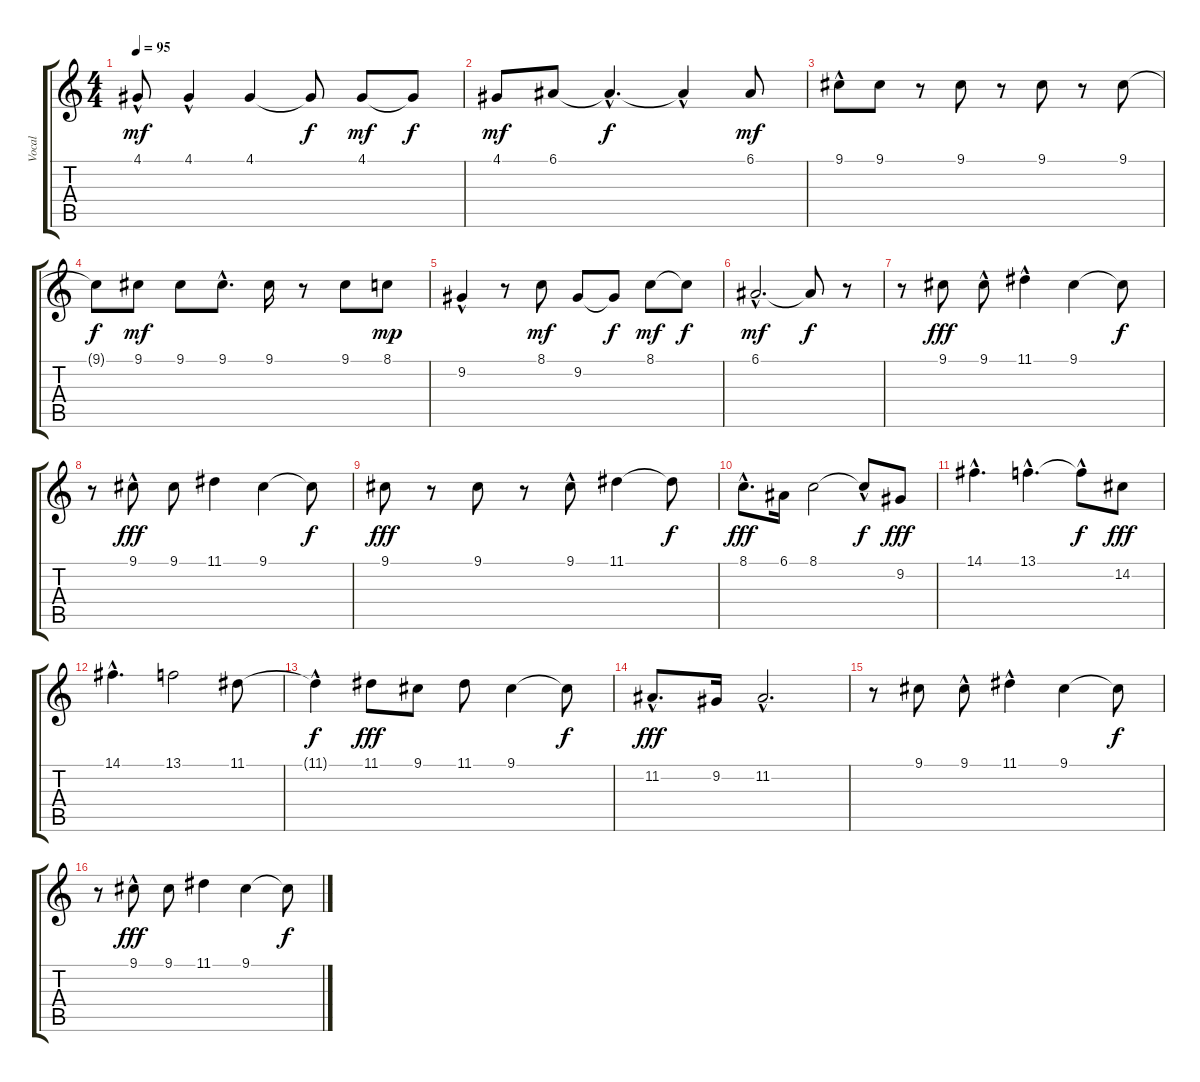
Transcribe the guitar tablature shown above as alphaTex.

\track ("Vocal" "Vocal") {instrument tenorsax}
\staff {score tabs}
\tuning (E4 B3 G3 D3 A2 E2) {hide}
\ts (4 4)
\tempo 95
\clef g2
\ks c
4.1{hac}.8{dy mf} 4.1{hac}.4 4.1.4 4.1{t}.8{dy f} 4.1.8{dy mf} 4.1{t}.8{dy f} |
4.1.8{dy mf} 6.1.8 6.1{hac t}.4{d dy f} 6.1{hac t}.4 6.1.8{dy mf} |
9.1{hac}.8 9.1.8 r.8 9.1.8 r.8 9.1.8 r.8 9.1.8 |
9.1{t}.8{dy f} 9.1.8{dy mf} 9.1.8 9.1{hac}.8{d} 9.1.16 r.8 9.1.8 8.1.8{dy mp} |
9.2{hac}.4 r.8 8.1.8{dy mf} 9.2.8 9.2{t}.8{dy f} 8.1.8{dy mf} 8.1{t}.8{dy f} |
6.1{hac}.2{d dy mf} 6.1{t}.8{dy f} r.8 |
r.8 9.1.8{dy fff} 9.1{hac}.8 11.1{hac}.4 9.1.4 9.1{t}.8{dy f} |
r.8 9.1{hac}.8{dy fff} 9.1.8 11.1.4 9.1.4 9.1{t}.8{dy f} |
9.1.8{dy fff} r.8 9.1.8 r.8 9.1{hac}.8 11.1.4 11.1{t}.8{dy f} |
8.1{hac}.8{d dy fff} 6.1.16 8.1.2 8.1{hac t}.8{dy f} 9.2.8{dy fff} |
14.1{hac}.4{d} 13.1{hac}.4{d} 13.1{hac t}.8{dy f} 14.2.8{dy fff} |
14.1{hac}.4{d} 13.1.2 11.1.8 |
11.1{hac t}.4{dy f} 11.1.8{dy fff} 9.1.8 11.1.8 9.1.4 9.1{t}.8{dy f} |
11.2{hac}.8{d dy fff} 9.2.16 11.2{hac}.2{d} |
r.8 9.1.8 9.1{hac}.8 11.1{hac}.4 9.1.4 9.1{t}.8{dy f} |
r.8 9.1{hac}.8{dy fff} 9.1.8 11.1.4 9.1.4 9.1{t}.8{dy f}
